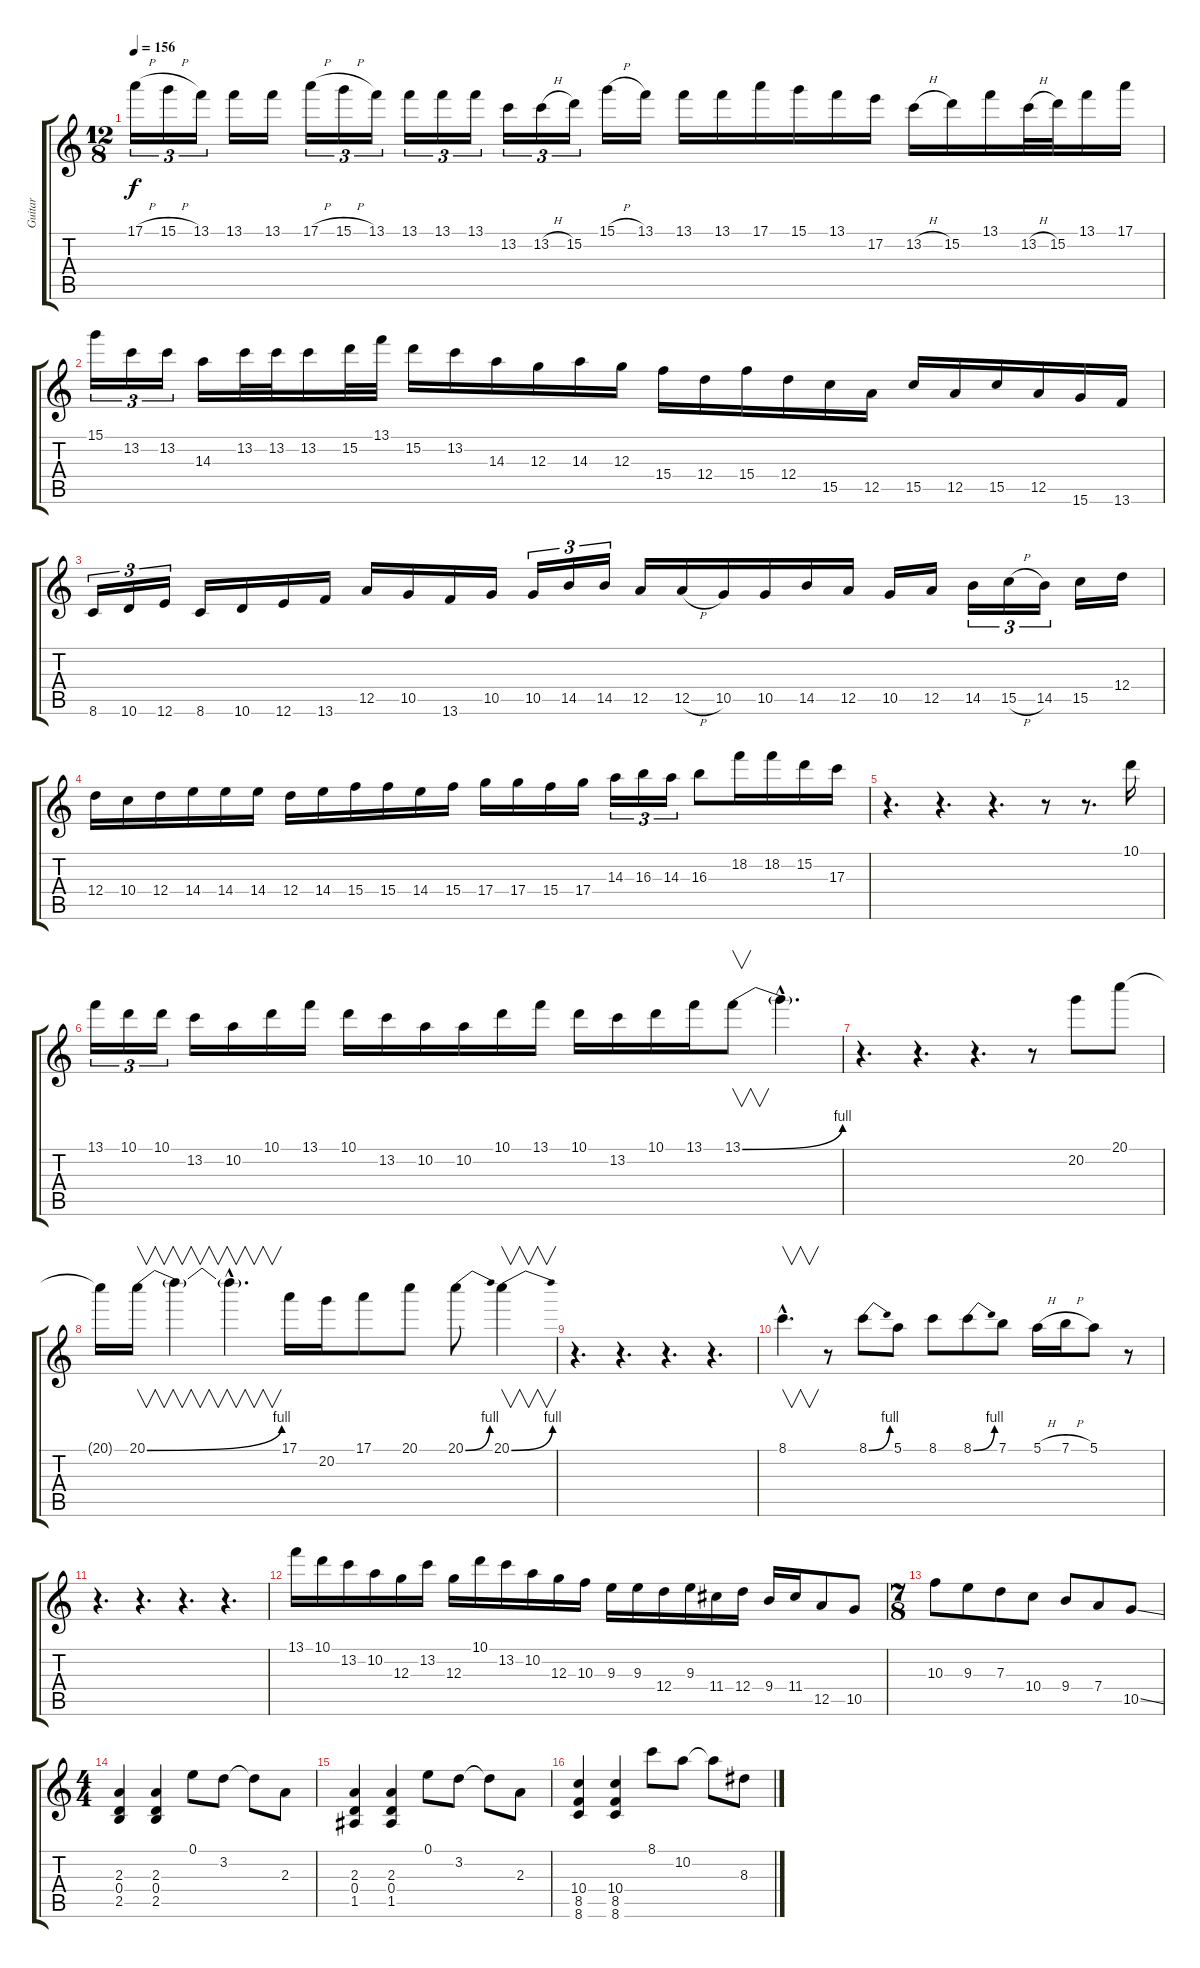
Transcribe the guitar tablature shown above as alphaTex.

\track ("Guitar" "Guitar") {instrument overdrivenguitar}
\staff {score tabs}
\tuning (E4 B3 G3 D3 A2 E2) {hide}
\ts (12 8)
\tempo 156
\clef g2
\ks c
17.1{h}.16{tu (3 2) dy f} 15.1{h}.16{tu (3 2)} 13.1.16{tu (3 2)} 13.1.16 13.1.16 17.1{h}.16{tu (3 2)} 15.1{h}.16{tu (3 2)} 13.1.16{tu (3 2)} 13.1.16{tu (3 2)} 13.1.16{tu (3 2)} 13.1.16{tu (3 2)} 13.2.16{tu (3 2)} 13.2{h}.16{tu (3 2)} 15.2.16{tu (3 2)} 15.1{h}.16 13.1.16 13.1.16 13.1.16 17.1.16 15.1.16 13.1.16 17.2.16 13.2{h}.16 15.2.16 13.1.16 13.2{h}.32 15.2.32 13.1.16 17.1.16 |
15.1.16{tu (3 2)} 13.2.16{tu (3 2)} 13.2.16{tu (3 2)} 14.3.16 13.2.32 13.2.32 13.2.16 15.2.32 13.1.32 15.2.16 13.2.16 14.3.16 12.3.16 14.3.16 12.3.16 15.4.16 12.4.16 15.4.16 12.4.16 15.5.16 12.5.16 15.5.16 12.5.16 15.5.16 12.5.16 15.6.16 13.6.16 |
8.6.16{tu (3 2)} 10.6.16{tu (3 2)} 12.6.16{tu (3 2)} 8.6.16 10.6.16 12.6.16 13.6.16 12.5.16 10.5.16 13.6.16 10.5.16 10.5.16{tu (3 2)} 14.5.16{tu (3 2)} 14.5.16{tu (3 2)} 12.5.16 12.5{h}.16 10.5.16 10.5.16 14.5.16 12.5.16 10.5.16 12.5.16 14.5.16{tu (3 2)} 15.5{h}.16{tu (3 2)} 14.5.16{tu (3 2)} 15.5.16 12.4.16 |
12.4.16 10.4.16 12.4.16 14.4.16 14.4.16 14.4.16 12.4.16 14.4.16 15.4.16 15.4.16 14.4.16 15.4.16 17.4.16 17.4.16 15.4.16 17.4.16 14.3.16{tu (3 2)} 16.3.16{tu (3 2)} 14.3.16{tu (3 2)} 16.3.8 18.2.16 18.2.16 15.2.16 17.3.16 |
r.4{d} r.4{d} r.4{d} r.8 r.8{d} 10.1.16 |
13.1.16{tu (3 2)} 10.1.16{tu (3 2)} 10.1.16{tu (3 2)} 13.2.16 10.2.16 10.1.16 13.1.16 10.1.16 13.2.16 10.2.16 10.2.16 10.1.16 13.1.16 10.1.16 13.2.16 10.1.16 13.1.16 13.1{be (bend 0 0 60 4)}.8{v} 13.1{hac t}.4{d} |
r.4{d} r.4{d} r.4{d} r.8 20.2.8 20.1.8 |
20.1{t}.16 20.1{be (bend 0 0 60 4)}.16{v} 20.1{t}.4{v} 20.1{hac t}.4{v d} 17.1.16 20.2.16 17.1.8 20.1.8 20.1{be (bend 0 0 60 4)}.8 20.1{be (bend 0 0 60 4)}.4{v} |
r.4{d} r.4{d} r.4{d} r.4{d} |
8.1{hac}.4{v d} r.8 8.1{be (bend 0 0 60 4)}.8 5.1.8 8.1.8 8.1{be (bend 0 0 60 4)}.8 7.1.8 5.1{h}.16 7.1{h}.16 5.1.8 r.8 |
r.4{d} r.4{d} r.4{d} r.4{d} |
13.1.16 10.1.16 13.2.16 10.2.16 12.3.16 13.2.16 12.3.16 10.1.16 13.2.16 10.2.16 12.3.16 10.3.16 9.3.16 9.3.16 12.4.16 9.3.16 11.4.16 12.4.16 9.4.16 11.4.16 12.5.8 10.5.8 |
\ts (7 8)
10.3.8 9.3.8 7.3.8 10.4.8 9.4.8 7.4.8 10.5{ss}.8 |
\ts (4 4)
(2.3 0.4 2.5).4 (2.3 0.4 2.5).4 0.1.8 3.2.8 3.2{t}.8 2.3.8 |
(2.3 0.4 1.5).4 (2.3 0.4 1.5).4 0.1.8 3.2.8 3.2{t}.8 2.3.8 |
(10.4 8.5 8.6).4 (10.4 8.5 8.6).4 8.1.8 10.2.8 10.2{t}.8 8.3.8
